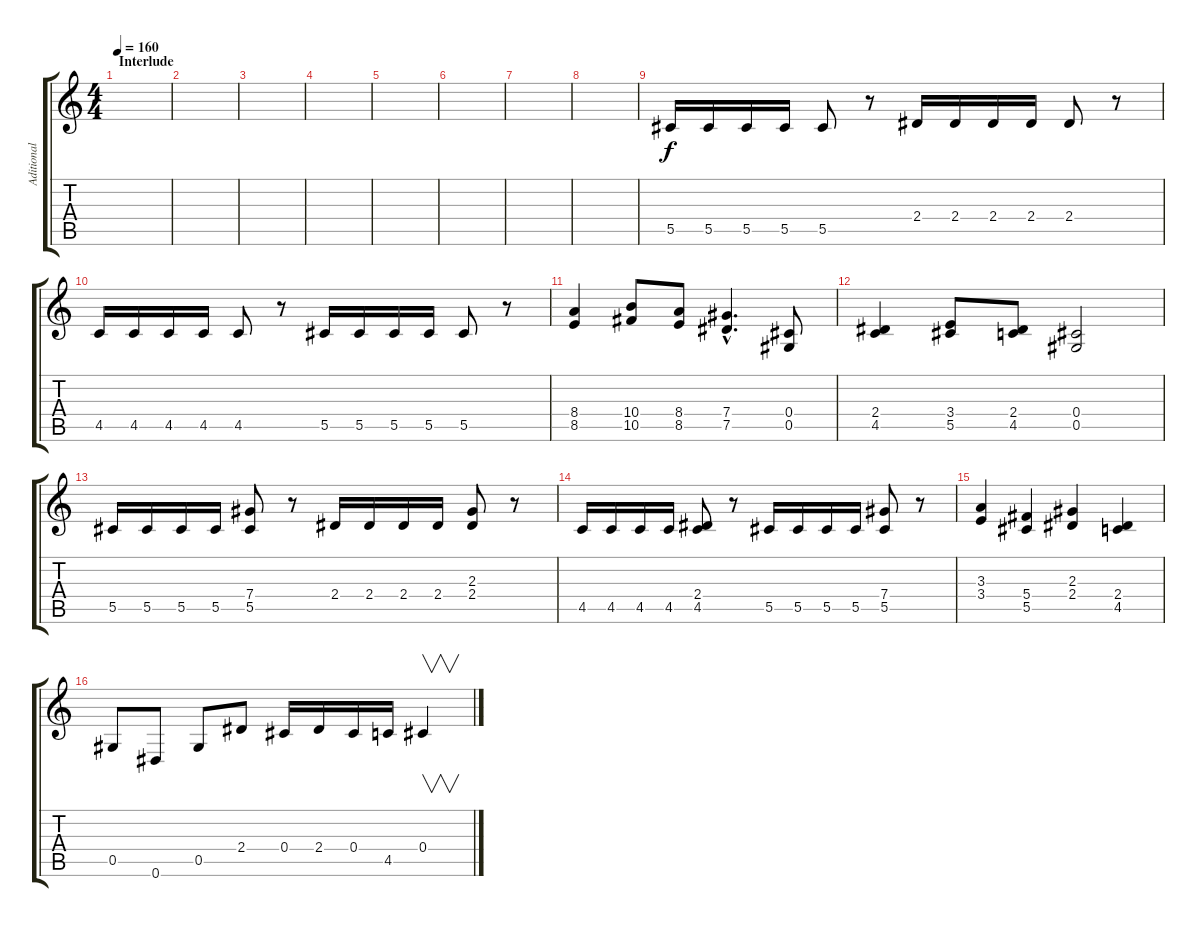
\track ("Aditional Guitar" "Aditional ") {instrument distortionguitar}
\staff {score tabs}
\tuning (Eb4 Bb3 Gb3 Db3 Ab2 Eb2) {hide}
\ts (4 4)
\section ("" "Interlude")
\tempo 160
\clef g2
\ks c
|
|
|
|
|
|
|
|
5.5.16{volume 14} 5.5.16 5.5.16 5.5.16 5.5.8 r.8 2.4.16 2.4.16 2.4.16 2.4.16 2.4.8 r.8 |
4.5.16 4.5.16 4.5.16 4.5.16 4.5.8 r.8 5.5.16 5.5.16 5.5.16 5.5.16 5.5.8 r.8 |
(8.4 8.5).4 (10.4 10.5).8 (8.4 8.5).8 (7.4{hac} 7.5{hac}).4{d} (0.4 0.5).8 |
(2.4 4.5).4 (3.4 5.5).8 (2.4 4.5).8 (0.4 0.5).2 |
5.5.16 5.5.16 5.5.16 5.5.16 (7.4 5.5).8 r.8 2.4.16 2.4.16 2.4.16 2.4.16 (2.3 2.4).8 r.8 |
4.5.16 4.5.16 4.5.16 4.5.16 (2.4 4.5).8 r.8 5.5.16 5.5.16 5.5.16 5.5.16 (7.4 5.5).8 r.8 |
(3.3 3.4).4 (5.4 5.5).4 (2.3 2.4).4 (2.4 4.5).4 |
0.5.8 0.6.8 0.5.8 2.4.8 0.4.16 2.4.16 0.4.16 4.5.16 0.4.4{v}
